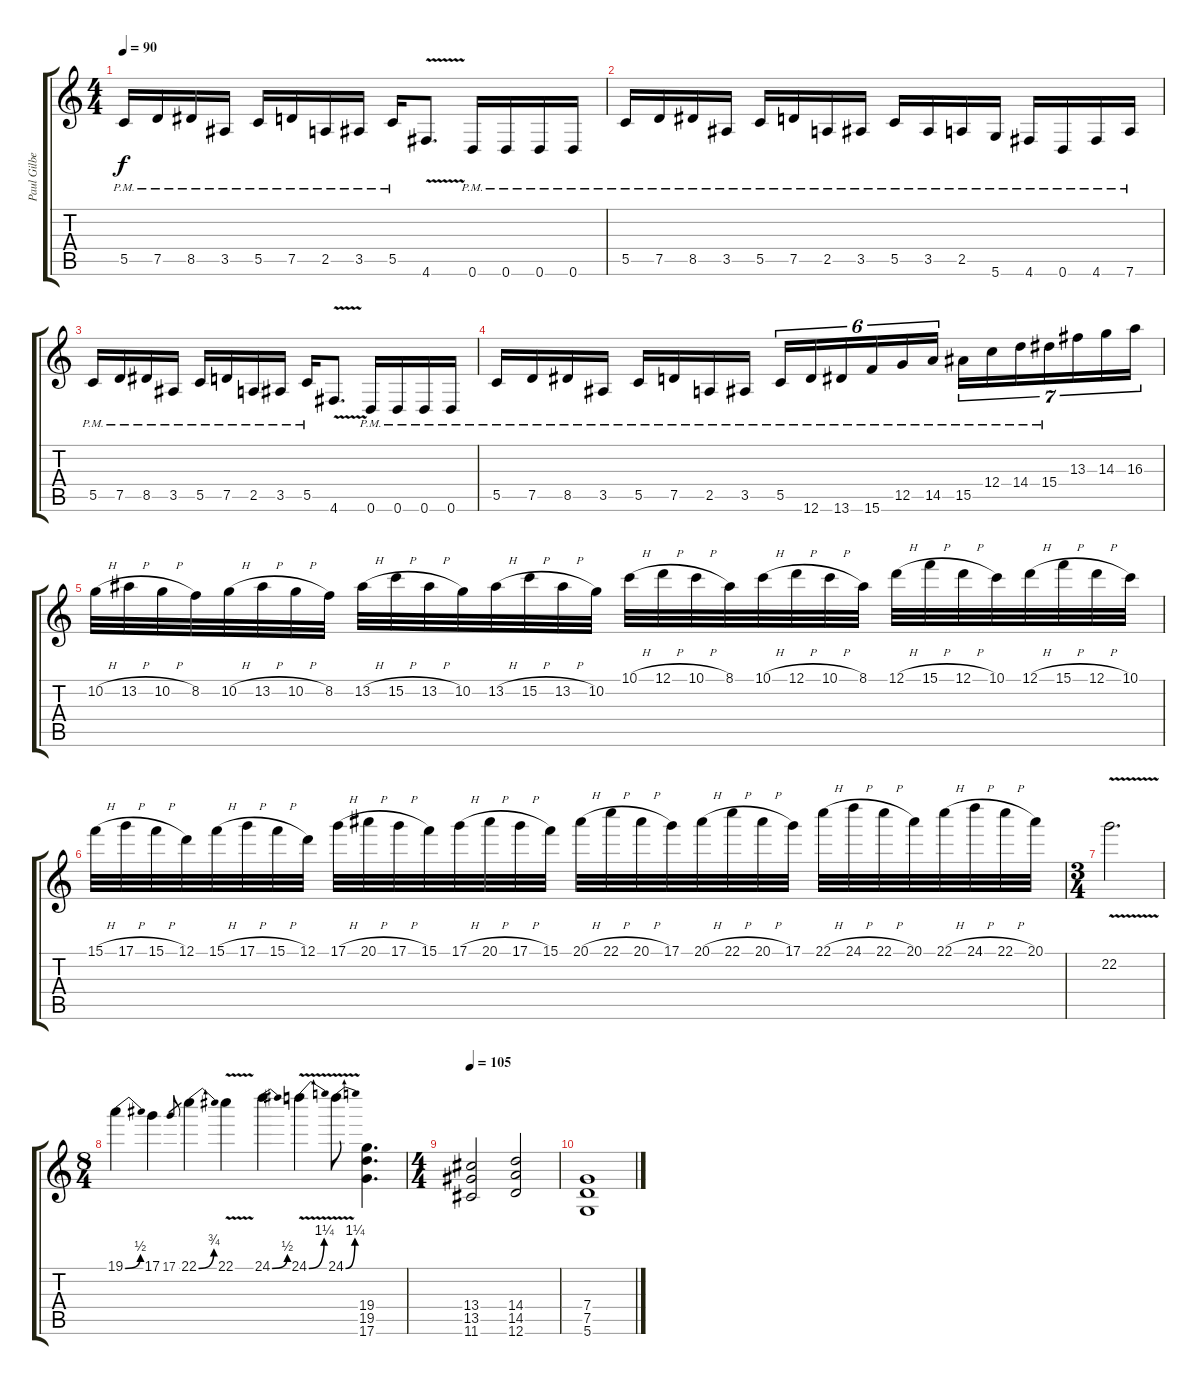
\track ("Paul Gilbert (Rythm Guitar)" "Paul Gilbe") {instrument distortionguitar}
\staff {score tabs}
\tuning (D4 A3 F3 C3 G2 D2) {hide}
\ts (4 4)
\tempo 90
\clef g2
\ks c
5.5{pm}.16{dy f} 7.5{pm}.16 8.5{pm}.16 3.5{pm}.16 5.5{pm}.16 7.5{pm}.16 2.5{pm}.16 3.5{pm}.16 5.5{pm}.16 4.6{v}.8{d} 0.6{pm}.16 0.6{pm}.16 0.6{pm}.16 0.6{pm}.16 |
5.5{pm}.16 7.5{pm}.16 8.5{pm}.16 3.5{pm}.16 5.5{pm}.16 7.5{pm}.16 2.5{pm}.16 3.5{pm}.16 5.5{pm}.16 3.5{pm}.16 2.5{pm}.16 5.6{pm}.16 4.6{pm}.16 0.6{pm}.16 4.6{pm}.16 7.6{pm}.16 |
5.5{pm}.16 7.5{pm}.16 8.5{pm}.16 3.5{pm}.16 5.5{pm}.16 7.5{pm}.16 2.5{pm}.16 3.5{pm}.16 5.5{pm}.16 4.6{v}.8{d} 0.6{pm}.16 0.6{pm}.16 0.6{pm}.16 0.6{pm}.16 |
5.5{pm}.16 7.5{pm}.16 8.5{pm}.16 3.5{pm}.16 5.5{pm}.16 7.5{pm}.16 2.5{pm}.16 3.5{pm}.16 5.5{pm}.16{tu (6 4)} 12.6{pm}.16{tu (6 4)} 13.6{pm}.16{tu (6 4)} 15.6{pm}.16{tu (6 4)} 12.5{pm}.16{tu (6 4)} 14.5{pm}.16{tu (6 4)} 15.5{pm}.16{tu (7 4)} 12.4{pm}.16{tu (7 4)} 14.4{pm}.16{tu (7 4)} 15.4{pm}.16{tu (7 4)} 13.3.16{tu (7 4)} 14.3.16{tu (7 4)} 16.3.16{tu (7 4)} |
10.2{h}.32 13.2{h}.32 10.2{h}.32 8.2.32 10.2{h}.32 13.2{h}.32 10.2{h}.32 8.2.32 13.2{h}.32 15.2{h}.32 13.2{h}.32 10.2.32 13.2{h}.32 15.2{h}.32 13.2{h}.32 10.2.32 10.1{h}.32 12.1{h}.32 10.1{h}.32 8.1.32 10.1{h}.32 12.1{h}.32 10.1{h}.32 8.1.32 12.1{h}.32 15.1{h}.32 12.1{h}.32 10.1.32 12.1{h}.32 15.1{h}.32 12.1{h}.32 10.1.32 |
15.1{h}.32 17.1{h}.32 15.1{h}.32 12.1.32 15.1{h}.32 17.1{h}.32 15.1{h}.32 12.1.32 17.1{h}.32 20.1{h}.32 17.1{h}.32 15.1.32 17.1{h}.32 20.1{h}.32 17.1{h}.32 15.1.32 20.1{h}.32 22.1{h}.32 20.1{h}.32 17.1.32 20.1{h}.32 22.1{h}.32 20.1{h}.32 17.1.32 22.1{h}.32 24.1{h}.32 22.1{h}.32 20.1.32 22.1{h}.32 24.1{h}.32 22.1{h}.32 20.1.32 |
\ts (3 4)
22.2{v}.2{d} |
\ts (8 4)
19.1{be (bend 0 0 60 2)}.4 17.1.4 17.1.8{gr} 22.1{be (bend 0 0 60 3)}.4 22.1{v}.4 24.1{be (bend 0 0 60 2)}.4 24.1{be (bend 0 0 60 5) v}.4 24.1{be (bend 0 0 60 5) v}.8 (19.4 19.5 17.6).4{d} |
\ts (4 4)
\tempo 105
(13.4 13.5 11.6).2 (14.4 14.5 12.6).2 |
(7.4 7.5 5.6).1
